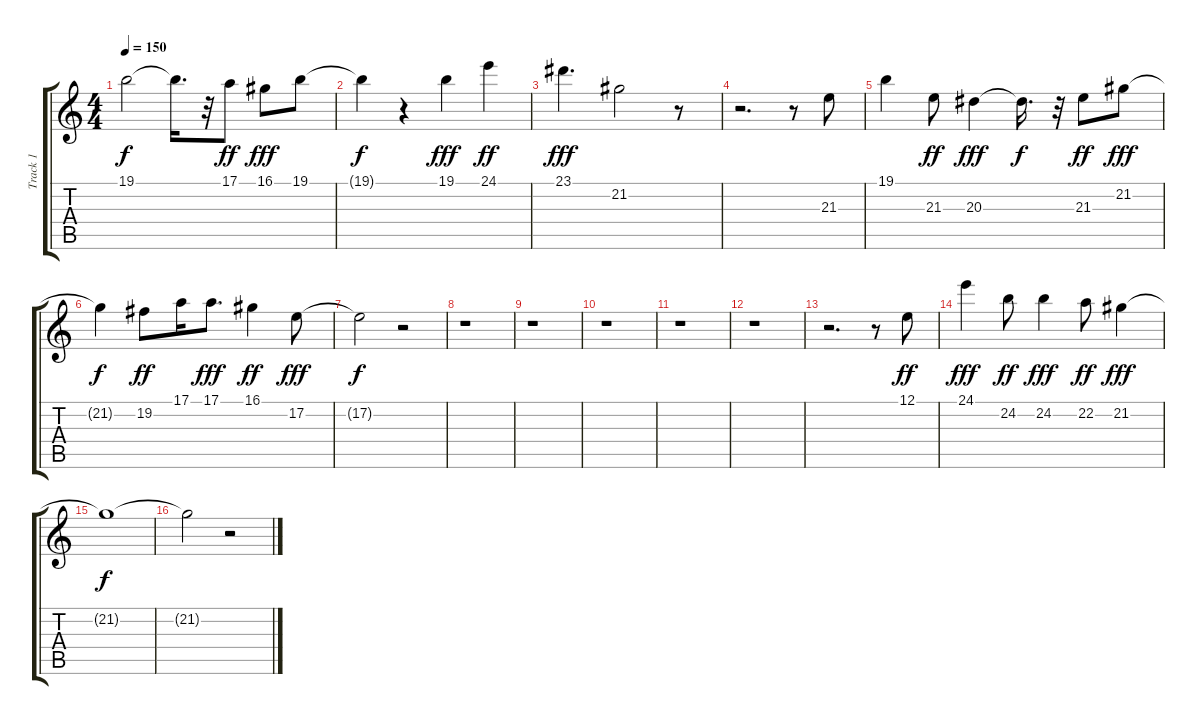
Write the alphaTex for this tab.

\track ("Track 1" "Track 1") {instrument panflute}
\staff {score tabs}
\tuning (E4 B3 G3 D3 A2 E2) {hide}
\ts (4 4)
\tempo 150
\clef g2
\ks c
19.1{t}.2{dy f} 19.1{t}.16{d} r.32 17.1.8{dy ff} 16.1.8{dy fff} 19.1.8 |
19.1{t}.4{dy f} r.4 19.1.4{dy fff} 24.1.4{dy ff} |
23.1.4{d dy fff} 21.2.2 r.8 |
r.2{d} r.8 21.3.8 |
19.1.4 21.3.8{dy ff} 20.3.4{dy fff} 20.3{t}.16{d dy f} r.32 21.3.8{dy ff} 21.2.8{dy fff} |
21.2{t}.4{dy f} 19.2.8{dy ff} 17.1.16 17.1.8{d dy fff} 16.1.4{dy ff} 17.2.8{dy fff} |
17.2{t}.2{dy f} r.2 |
r.1 |
r.1 |
r.1 |
r.1 |
r.1 |
r.2{d} r.8 12.1.8{dy ff} |
24.1.4{dy fff} 24.2.8{dy ff} 24.2.4{dy fff} 22.2.8{dy ff} 21.2.4{dy fff} |
21.2{t}.1{dy f} |
21.2{t}.2 r.2
